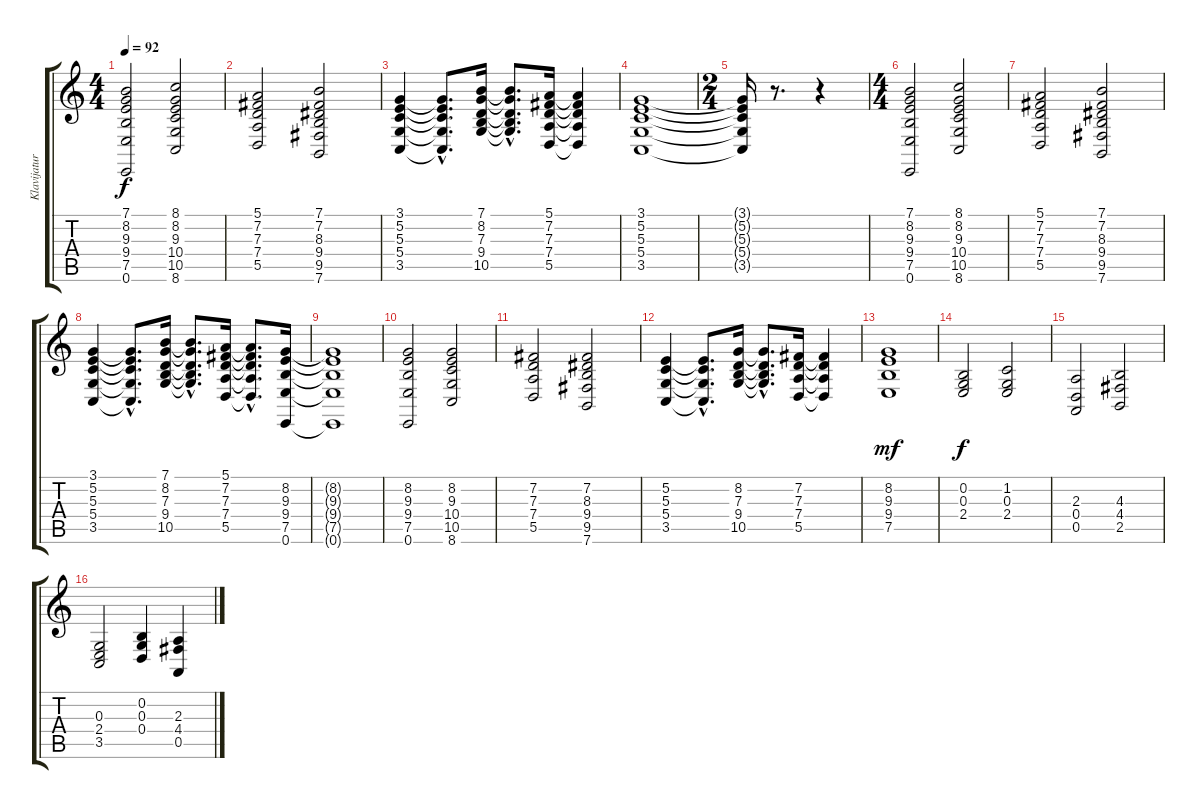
\track ("Klavijature" "Klavijatur") {instrument stringensemble1}
\staff {score tabs}
\tuning (E4 B3 G3 D3 A2 E2) {hide}
\ts (4 4)
\tempo 92
\clef g2
\ks c
(7.1 8.2 9.3 9.4 7.5 0.6).2{dy f} (8.1 8.2 9.3 10.4 10.5 8.6).2 |
(5.1 7.2 7.3 7.4 5.5).2 (7.1 7.2 8.3 9.4 9.5 7.6).2 |
(3.1 5.2 5.3 5.4 3.5).4 (3.1{hac t} 5.2{hac t} 5.3{hac t} 5.4{hac t} 3.5{hac t}).8{d} (7.1 8.2 7.3 9.4 10.5).16 (7.1{hac t} 8.2{hac t} 7.3{hac t} 9.4{hac t} 10.5{hac t}).8{d} (5.1 7.2 7.3 7.4 5.5).16 (5.1{t} 7.2{t} 7.3{t} 7.4{t} 5.5{t}).4 |
(3.1 5.2 5.3 5.4 3.5).1 |
\ts (2 4)
(3.1{t} 5.2{t} 5.3{t} 5.4{t} 3.5{t}).16 r.8{d} r.4 |
\ts (4 4)
(7.1 8.2 9.3 9.4 7.5 0.6).2 (8.1 8.2 9.3 10.4 10.5 8.6).2 |
(5.1 7.2 7.3 7.4 5.5).2 (7.1 7.2 8.3 9.4 9.5 7.6).2 |
(3.1 5.2 5.3 5.4 3.5).4 (3.1{hac t} 5.2{hac t} 5.3{hac t} 5.4{hac t} 3.5{hac t}).8{d} (7.1 8.2 7.3 9.4 10.5).16 (7.1{hac t} 8.2{hac t} 7.3{hac t} 9.4{hac t} 10.5{hac t}).8{d} (5.1 7.2 7.3 7.4 5.5).16 (5.1{hac t} 7.2{hac t} 7.3{hac t} 7.4{hac t} 5.5{hac t}).8{d} (8.2 9.3 9.4 7.5 0.6).16 |
(8.2{t} 9.3{t} 9.4{t} 7.5{t} 0.6{t}).1 |
(8.2 9.3 9.4 7.5 0.6).2 (8.2 9.3 10.4 10.5 8.6).2 |
(7.2 7.3 7.4 5.5).2 (7.2 8.3 9.4 9.5 7.6).2 |
(5.2 5.3 5.4 3.5).4 (5.2{hac t} 5.3{hac t} 5.4{hac t} 3.5{hac t}).8{d} (8.2 7.3 9.4 10.5).16 (8.2{hac t} 7.3{hac t} 9.4{hac t} 10.5{hac t}).8{d} (7.2 7.3 7.4 5.5).16 (7.2{t} 7.3{t} 7.4{t} 5.5{t}).4 |
(8.2 9.3 9.4 7.5).1{dy mf} |
(0.2 0.3 2.4).2{dy f volume 4} (1.2 0.3 2.4).2 |
(2.3 0.4 0.5).2 (4.3 4.4 2.5).2 |
(0.3 2.4 3.5).2 (0.2 0.3 0.4).4 (2.3 4.4 0.5).4
